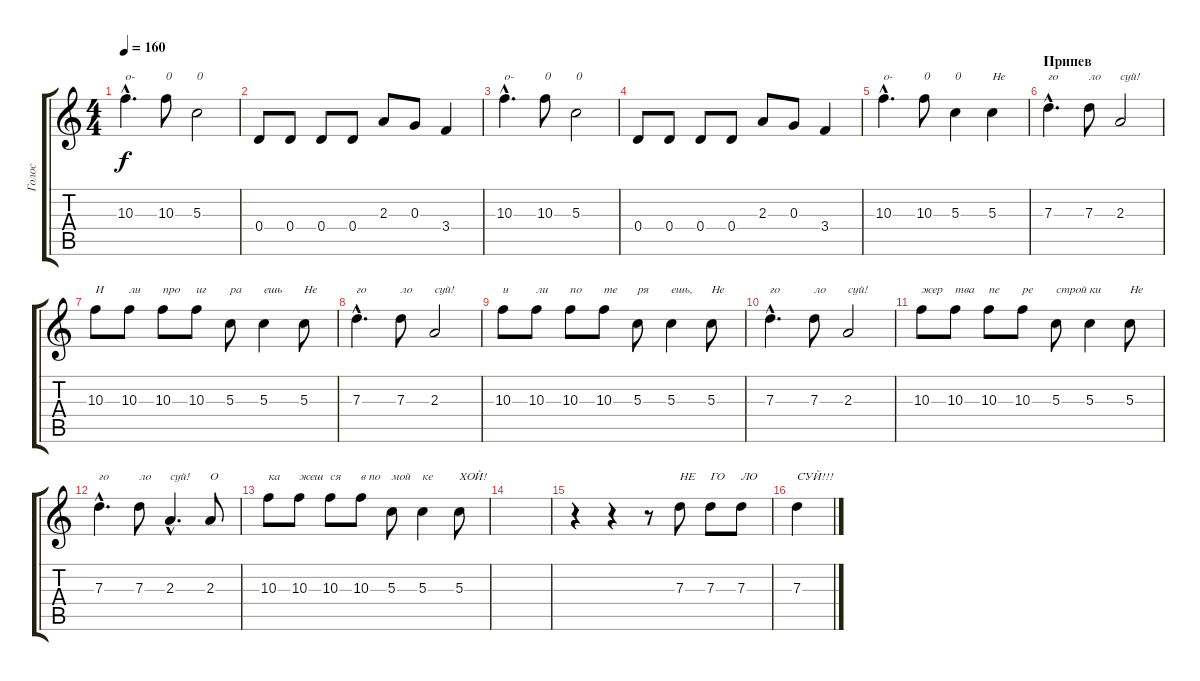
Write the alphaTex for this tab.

\track ("Голос" "Голос") {instrument banjo}
\staff {score tabs}
\tuning (E4 B3 G3 D3 A2 E2) {hide}
\displaytranspose 12
\ts (4 4)
\tempo 160
\clef g2
\ks c
10.3{hac}.4{d txt "о-" dy f} 10.3.8{txt "0"} 5.3.2{txt "0"} |
0.4.8 0.4.8 0.4.8 0.4.8 2.3.8 0.3.8 3.4.4 |
10.3{hac}.4{d txt "о-"} 10.3.8{txt "0"} 5.3.2{txt "0"} |
0.4.8 0.4.8 0.4.8 0.4.8 2.3.8 0.3.8 3.4.4 |
10.3{hac}.4{d txt "о-"} 10.3.8{txt "0"} 5.3.4{txt "0"} 5.3.4{txt "Не"} |
\section ("" "Припев")
7.3{hac}.4{d txt "го"} 7.3.8{txt "ло"} 2.3.2{txt "суй!"} |
10.3.8{txt "И"} 10.3.8{txt "ли"} 10.3.8{txt "про"} 10.3.8{txt "иг"} 5.3.8{txt "ра"} 5.3.4{txt "ешь"} 5.3.8{txt "Не"} |
7.3{hac}.4{d txt "го"} 7.3.8{txt "ло"} 2.3.2{txt "суй!"} |
10.3.8{txt "и"} 10.3.8{txt "ли"} 10.3.8{txt "по"} 10.3.8{txt "те"} 5.3.8{txt "ря"} 5.3.4{txt "ешь,"} 5.3.8{txt "Не"} |
7.3{hac}.4{d txt "го"} 7.3.8{txt "ло"} 2.3.2{txt "суй!"} |
10.3.8{txt "жер"} 10.3.8{txt "тва"} 10.3.8{txt "пе"} 10.3.8{txt "ре"} 5.3.8{txt "строй"} 5.3.4{txt "ки"} 5.3.8{txt "Не"} |
7.3{hac}.4{d txt "го"} 7.3.8{txt "ло"} 2.3{hac}.4{d txt "суй!"} 2.3.8{txt "О"} |
10.3.8{txt "ка"} 10.3.8{txt "жеш"} 10.3.8{txt "ся"} 10.3.8{txt "в по"} 5.3.8{txt "мой"} 5.3.4{txt "ке"} 5.3.8{txt "ХОЙ!"} |
|
r.4 r.4 r.8 7.3.8{txt "НЕ"} 7.3.8{txt "ГО"} 7.3.8{txt "ЛО"} |
7.3.4{txt "СУЙ!!!"}
